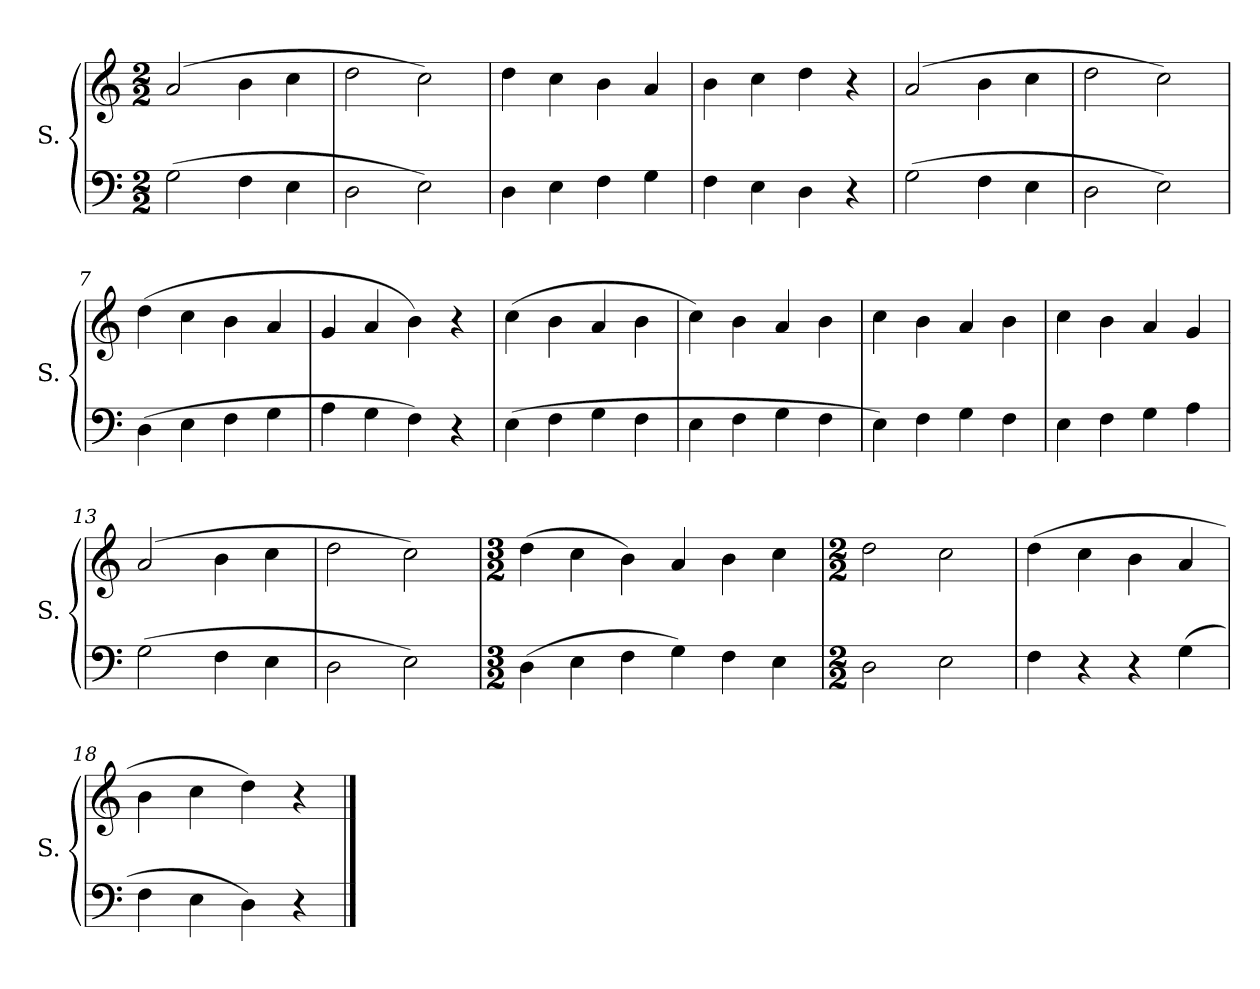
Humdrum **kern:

**kern	**kern
*part2	*part1
*staff2	*staff1
*I"S.	*I"S.
*I'S.	*I'S.
*clefF4	*clefG2
*k[]	*k[]
*M2/2	*M2/2
*MM200	*MM200
=1	=1
(2G\	(2a/
4F\	4b\
4E\	4cc\
=2	=2
2D\	2dd\
2E\)	2cc\)
=3	=3
4D\	4dd\
4E\	4cc\
4F\	4b\
4G\	4a/
=4	=4
4F\	4b\
4E\	4cc\
4D\	4dd\
4r	4r
=5	=5
(2G\	(2a/
4F\	4b\
4E\	4cc\
=6	=6
2D\	2dd\
2E\)	2cc\)
!!LO:LB:g=z
=7	=7
(4D\	(4dd\
4E\	4cc\
4F\	4b\
4G\	4a/
=8	=8
4A\	4g/
4G\	4a/
4F\)	4b\)
4r	4r
=9	=9
(4E\	(4cc\
4F\	4b\
4G\	4a/
4F\	4b\
=10	=10
4E\	4cc\)
4F\	4b\
4G\	4a/
4F\	4b\
=11	=11
4E\)	4cc\
4F\	4b\
4G\	4a/
4F\	4b\
=12	=12
*	*^
4E\	2ryy	4cc<\
4F\	.	4b<\
4G\	4a/	2ryy
4A\	4g/	.
*	*v	*v
!!LO:LB:g=z
=13	=13
(2G\	(2a/
4F\	4b\
4E\	4cc\
=14	=14
2D\	2dd\
2E\)	2cc\)
=15	=15
*M3/2	*M3/2
(4D\	(4dd\
4E\	4cc\
4F\	4b\)
4G\)	4a/
4F\	4b\
4E\	4cc\
=16	=16
*M2/2	*M2/2
2D\	2dd\
2E\	2cc\
=17	=17
4F\	(4dd\
4r	4cc\
4r	4b\
(4G\	4a/
=18	=18
4F\	4b\
4E\	4cc\
4D\)	4dd\)
4r	4r
==	==
*-	*-
